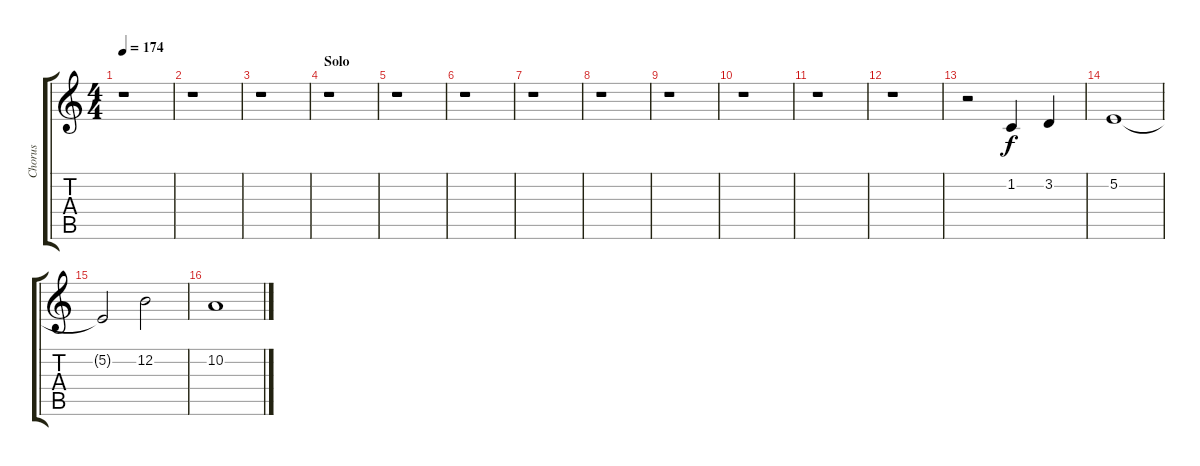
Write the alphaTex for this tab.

\track ("Chorus" "Chorus") {instrument trumpet}
\staff {score tabs}
\tuning (E4 B3 G3 D3 A2 E2) {hide}
\ts (4 4)
\tempo 174
\clef g2
\ks c
r.1{dy f} |
r.1 |
r.1 |
\section ("" "Solo")
r.1 |
r.1 |
r.1 |
r.1 |
r.1 |
r.1 |
r.1 |
r.1 |
r.1 |
r.2 1.2.4 3.2.4 |
5.2.1 |
5.2{t}.2 12.2.2 |
10.2.1
